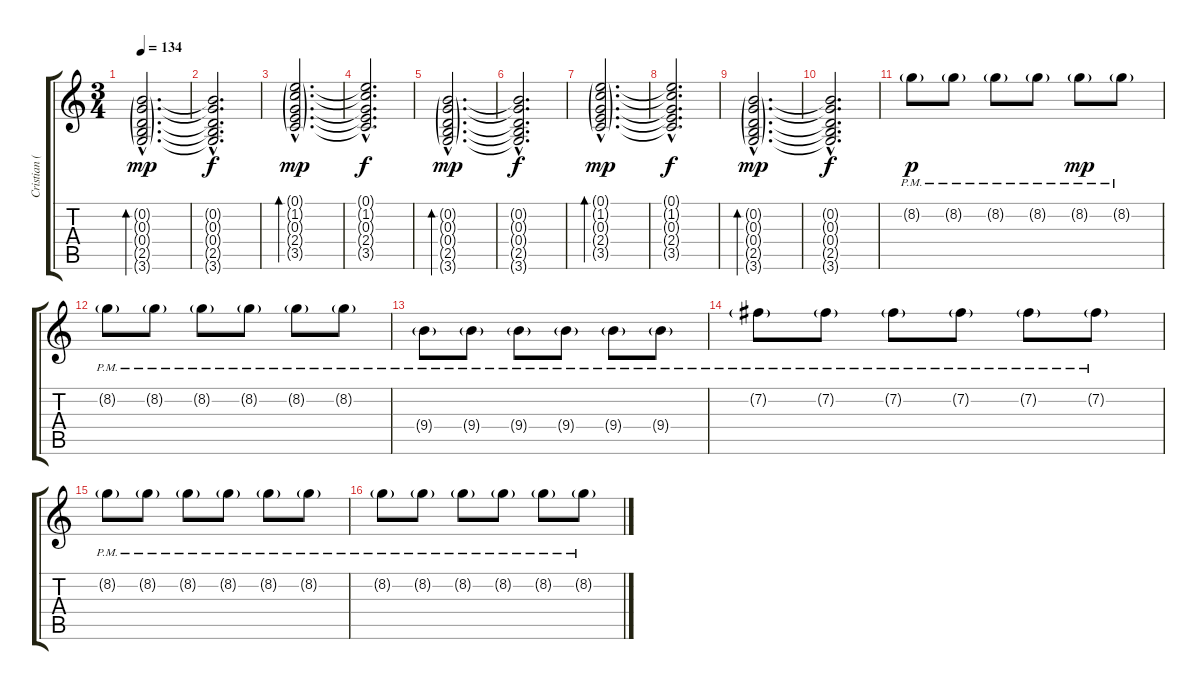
\track ("Cristian (guitarra)" "Cristian (") {instrument electricguitarclean}
\staff {score tabs}
\tuning (E4 B3 G3 D3 A2 E2) {hide}
\ts (3 4)
\tempo 134
\clef g2
\ks c
(0.2{g hac} 0.3{g hac} 0.4{g hac} 2.5{g hac} 3.6{g hac}).2{d bd 240 dy mp} |
(0.2{hac t} 0.3{hac t} 0.4{hac t} 2.5{hac t} 3.6{hac t}).2{d dy f} |
(0.1{g hac} 1.2{g hac} 0.3{g hac} 2.4{g hac} 3.5{g hac}).2{d bd 240 dy mp} |
(0.1{hac t} 1.2{hac t} 0.3{hac t} 2.4{hac t} 3.5{hac t}).2{d dy f} |
(0.2{g hac} 0.3{g hac} 0.4{g hac} 2.5{g hac} 3.6{g hac}).2{d bd 240 dy mp} |
(0.2{hac t} 0.3{hac t} 0.4{hac t} 2.5{hac t} 3.6{hac t}).2{d dy f} |
(0.1{g hac} 1.2{g hac} 0.3{g hac} 2.4{g hac} 3.5{g hac}).2{d bd 240 dy mp} |
(0.1{hac t} 1.2{hac t} 0.3{hac t} 2.4{hac t} 3.5{hac t}).2{d dy f} |
(0.2{g hac} 0.3{g hac} 0.4{g hac} 2.5{g hac} 3.6{g hac}).2{d bd 240 dy mp} |
(0.2{hac t} 0.3{hac t} 0.4{hac t} 2.5{hac t} 3.6{hac t}).2{d dy f} |
8.2{g pm}.8{dy p} 8.2{g pm}.8 8.2{g pm}.8 8.2{g pm}.8 8.2{g pm}.8{dy mp} 8.2{g pm}.8 |
8.2{g pm}.8 8.2{g pm}.8 8.2{g pm}.8 8.2{g pm}.8 8.2{g pm}.8 8.2{g pm}.8 |
9.4{g pm}.8 9.4{g pm}.8 9.4{g pm}.8 9.4{g pm}.8 9.4{g pm}.8 9.4{g pm}.8 |
7.2{g pm}.8 7.2{g pm}.8 7.2{g pm}.8 7.2{g pm}.8 7.2{g pm}.8 7.2{g pm}.8 |
8.2{g pm}.8 8.2{g pm}.8 8.2{g pm}.8 8.2{g pm}.8 8.2{g pm}.8 8.2{g pm}.8 |
8.2{g pm}.8 8.2{g pm}.8 8.2{g pm}.8 8.2{g pm}.8 8.2{g pm}.8 8.2{g pm}.8
